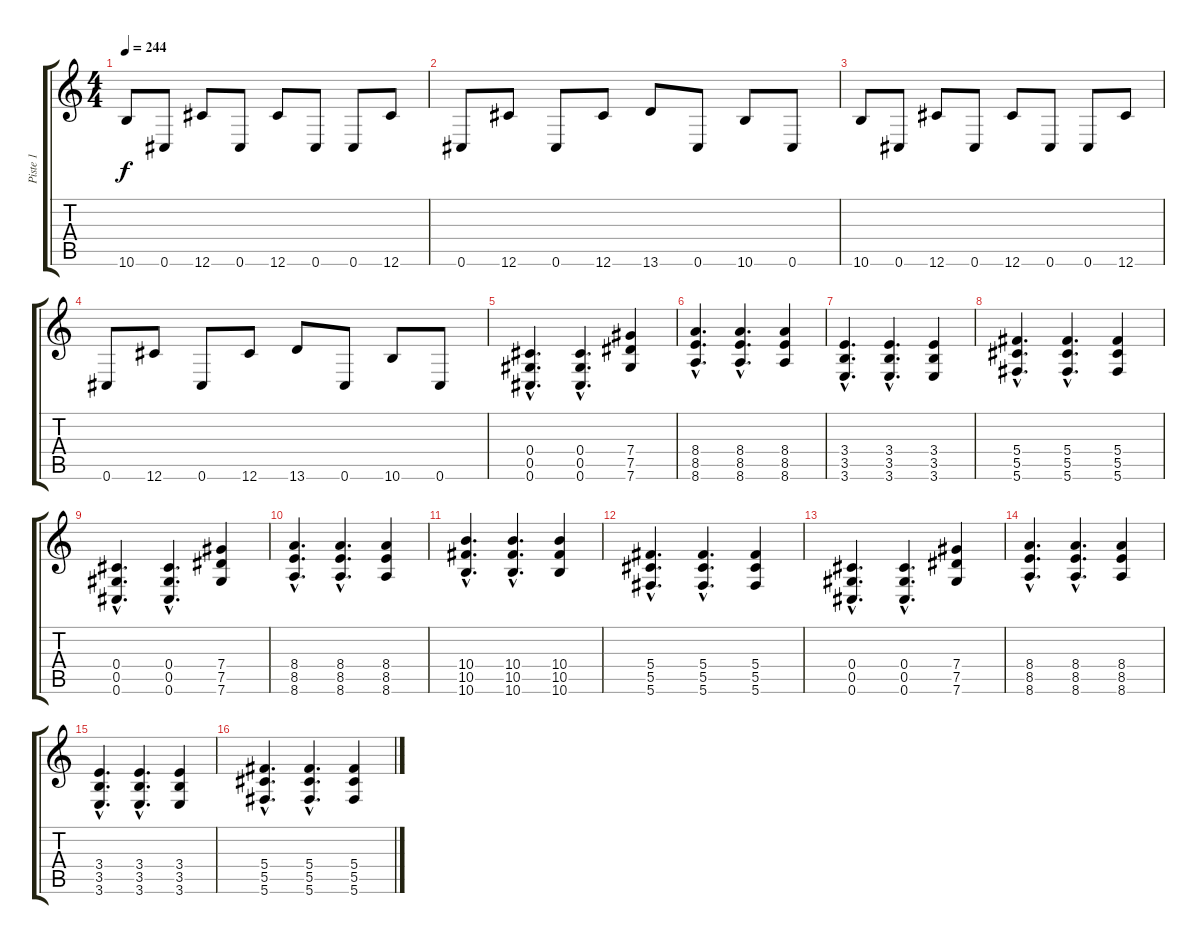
\track ("Piste 1" "Piste 1") {instrument distortionguitar}
\staff {score tabs}
\tuning (Eb4 Bb3 Gb3 Db3 Ab2 Db2) {hide}
\ts (4 4)
\tempo 244
\clef g2
\ks c
10.6.8{dy f} 0.6.8 12.6.8 0.6.8 12.6.8 0.6.8 0.6.8 12.6.8 |
0.6.8 12.6.8 0.6.8 12.6.8 13.6.8 0.6.8 10.6.8 0.6.8 |
10.6.8 0.6.8 12.6.8 0.6.8 12.6.8 0.6.8 0.6.8 12.6.8 |
0.6.8 12.6.8 0.6.8 12.6.8 13.6.8 0.6.8 10.6.8 0.6.8 |
(0.4{hac} 0.5{hac} 0.6{hac}).4{d} (0.4{hac} 0.5{hac} 0.6{hac}).4{d} (7.4 7.5 7.6).4 |
(8.4{hac} 8.5{hac} 8.6{hac}).4{d} (8.4{hac} 8.5{hac} 8.6{hac}).4{d} (8.4 8.5 8.6).4 |
(3.4{hac} 3.5{hac} 3.6{hac}).4{d} (3.4{hac} 3.5{hac} 3.6{hac}).4{d} (3.4 3.5 3.6).4 |
(5.4{hac} 5.5{hac} 5.6{hac}).4{d} (5.4{hac} 5.5{hac} 5.6{hac}).4{d} (5.4 5.5 5.6).4 |
(0.4{hac} 0.5{hac} 0.6{hac}).4{d} (0.4{hac} 0.5{hac} 0.6{hac}).4{d} (7.4 7.5 7.6).4 |
(8.4{hac} 8.5{hac} 8.6{hac}).4{d} (8.4{hac} 8.5{hac} 8.6{hac}).4{d} (8.4 8.5 8.6).4 |
(10.4{hac} 10.5{hac} 10.6{hac}).4{d} (10.4{hac} 10.5{hac} 10.6{hac}).4{d} (10.4 10.5 10.6).4 |
(5.4{hac} 5.5{hac} 5.6{hac}).4{d} (5.4{hac} 5.5{hac} 5.6{hac}).4{d} (5.4 5.5 5.6).4 |
(0.4{hac} 0.5{hac} 0.6{hac}).4{d} (0.4{hac} 0.5{hac} 0.6{hac}).4{d} (7.4 7.5 7.6).4 |
(8.4{hac} 8.5{hac} 8.6{hac}).4{d} (8.4{hac} 8.5{hac} 8.6{hac}).4{d} (8.4 8.5 8.6).4 |
(3.4{hac} 3.5{hac} 3.6{hac}).4{d} (3.4{hac} 3.5{hac} 3.6{hac}).4{d} (3.4 3.5 3.6).4 |
(5.4{hac} 5.5{hac} 5.6{hac}).4{d} (5.4{hac} 5.5{hac} 5.6{hac}).4{d} (5.4 5.5 5.6).4
